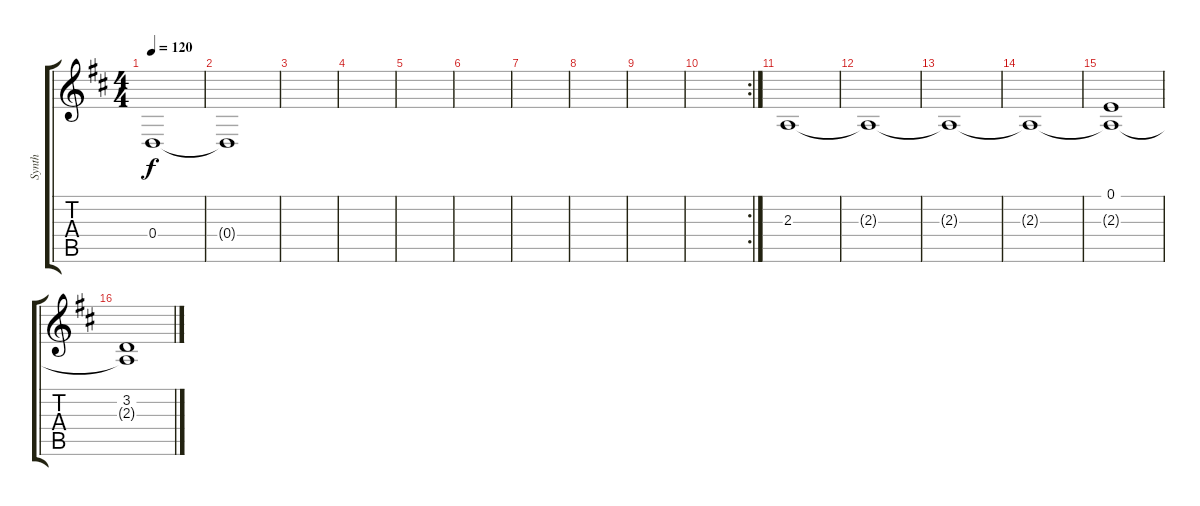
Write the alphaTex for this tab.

\track ("Synth" "Synth") {instrument pad4choir}
\staff {score tabs}
\tuning (E4 B3 G3 D3 A2 E2) {hide}
\ts (4 4)
\tempo 120
\clef g2
\ks bminor
0.4{t}.1{dy f} |
0.4{t}.1 |
|
|
|
|
|
|
|
\rc 2
|
2.3.1 |
2.3{t}.1 |
2.3{t}.1 |
2.3{t}.1 |
(0.1 2.3{t}).1 |
(3.2 2.3{t}).1
